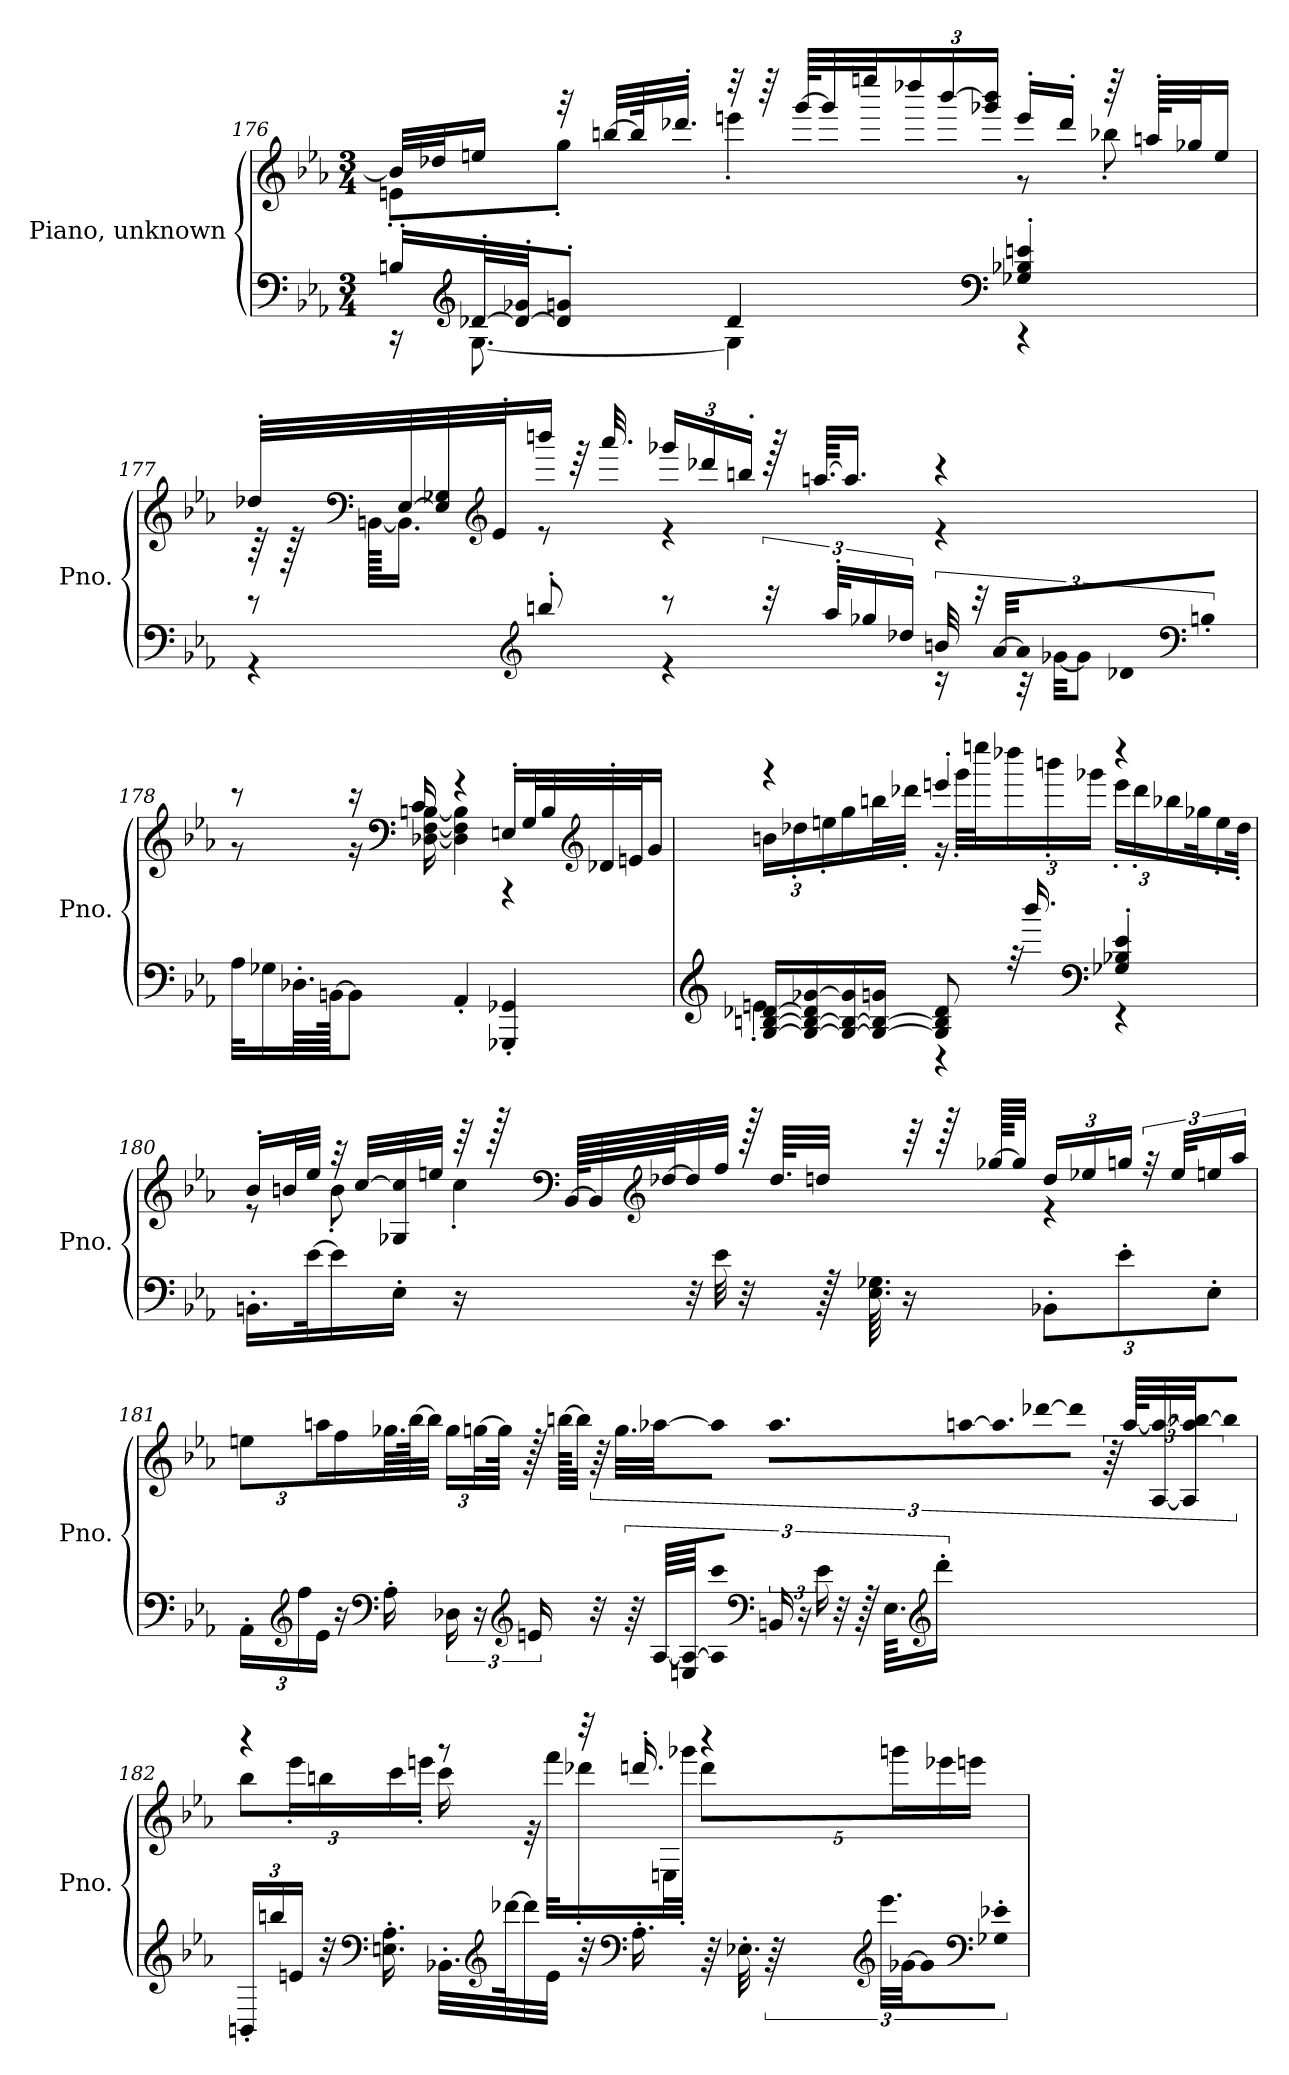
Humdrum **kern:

**kern	**kern
*part1	*part1
*staff2	*staff1
*I"Piano, unknown	*
*I'Pno.	*
!!LO:PB:g=z
*clefF4	*clefG2
*k[b-e-a-]	*k[b-e-a-]
*M3/4	*M3/4
=176	=176
*^	*^
16Bn'/LL	16r	32b/LLL]	8en'\L
.	.	32dd-X/J	.
*clefG2	*	*	*
[32d-X'/L	[8.G\	16een/JJ	.
32d-/_' 32g-X/'JJ	.	.	.
8d-/]' 8gn/'J	.	32r	8gg'\J
.	.	[32bbn/LLL	.
.	.	64bb/K]	.
.	.	32.ddd-X'/JJJ	.
4d-/	4G\]	32r	4eeen'\
.	.	64r	.
.	.	[64ggg/KLLL	.
.	.	32ggg/]	.
.	.	32eeeen/J	.
*	*	*Xbrackettup	*
.	.	24dddd-X/	.
.	.	[24bbb-/	.
.	.	24ggg-X/ 24bbb-/]JJ	.
*clefF4	*	*	*
4G-X/' 4B-X/' 4en/'	4r	16eee'/LL	8r
.	.	16ddd-'/JJ	.
.	.	64r	8bb-X'\
.	.	64aan'/KLLL	.
.	.	32gg-X/J	.
.	.	16ee/JJ	.
!!LO:LB:g=z	!!
=177	=177	=177	=177
8r	4r	32dd-X'/LLL	64r
.	.	.	128r
*	*	*clefF4	*
.	.	.	[128BBn\KKKLL
.	.	[32E-/	16.BB\JJ]
.	.	32E-/] 32G-X/	.
*	*	*clefG2	*
.	.	32e-'/J	.
*clefG2	*	*	*
8bbn'/	.	16bbbn/JJ	8r
.	.	64r	.
.	.	32.aaa-/	.
8r	4r	24ggg-X/LL	4r
.	.	24ddd-X/	.
.	.	24bbn'/JJ	.
48r	.	128r	.
.	.	[64.aan/KKLL	.
48aa-'/KLL	.	.	.
.	.	16.aa/JJ]	.
24gg-X/	.	.	.
24dd-X/JJ	.	.	.
48bn/	16r	4r	4r
48r	.	.	.
[48a-/KLL	.	.	.
16a-/]	32r	.	.
.	[32g-X\KKL	.	.
16d-X/	8g-\J]	.	.
*clefF4	*	*	*
16Bn'/JJ	.	.	.
*v	*v	*	*
!!LO:LB:g=z	!!
=178	=178	=178
32A-\KLL	8r	8r
16G-X\	.	.
64.D-X'\LL	.	.
[128BBn\JJJK	.	.
8BB\J]	16r	16r
*	*clefF4	*
.	16c/	[16D-X\ [16F\ [16Bn\
4AA-'/	4r	4D-\] 4F\] 4B\]
4GGG-X/' 4GG-X/'	16En'/LL	4r
.	32G/L	.
.	32B/	.
*	*clefG2	*
.	32d-X'/	.
.	32en/J	.
.	16g/JJ	.
!!LO:LB:g=z	!!
=179	=179	=179
*clefG2	*	*
*^	*	*
[16G/ [16Bn/ [16d-X/LL	4en'\	4r	24bn\LL
.	.	.	24dd-X'\
16G/_ 16B/_ 16d-/] [16g-X/	.	.	.
.	.	.	24een'\
16G/_ 16B/_ 16g-/]	.	.	16gg\
16G/_ 16B/_ 16gn/JJ	.	.	32bbn\L
.	.	.	32ddd-X'\JJJ
8G/] 8B/] 8d-/	4r	4eeen'/	16r
.	.	.	32ggg'\LLL
.	.	.	32eeeen\J
32r	.	.	24dddd-X\
16.bbb-/	.	.	.
.	.	.	24bbbn'\
.	.	.	24ggg-X\JJ
*clefF4	*	*	*
4G-X/' 4B-X/' 4e/'	4r	4r	24eee'\LL
.	.	.	24ddd-'\
.	.	.	24bb-X\
.	.	.	32gg-X\K
.	.	.	16ee'\
.	.	.	32dd-'\JJk
*v	*v	*	*
!!LO:LB:g=z	!!
=180	=180	=180
16.BBn'\LL	16b-'/LL	8r
.	32bn/L	.
[32e-\K	32ee-/JJJ	.
16e-\]	32r	8b'\
.	[32cc/LLL	.
16E-'\JJ	32G-X/ 32cc/]	.
.	32een/JJJ	.
16r	64r	4cc'\
.	128r	.
*	*clefF4	*
.	[128BB-/KLLLL	.
.	64BB-/]	.
*	*clefG2	*
.	[64dd-X/J	.
32r	32dd-/]	.
32e-\	32ff/JJJ	.
32r	128r	.
.	64.dd-/KLLL	.
128r	32ddn/JJJ	.
64.E-\ 64.G-X\	.	.
16r	64r	.
.	128r	.
.	[128gg-X/KKLLL	.
.	32gg-/JJJ]	.
*Xbrackettup	*	*
12BB-X'\L	24dd/LL	4r
.	24ee-X/	.
12e-'\	24ggn/JJ	.
*	*brackettup	*
.	48r	.
.	48ee-/KLL	.
12E-'\J	24een/	.
.	24aa-/JJ	.
*	*v	*v
!!LO:LB:g=z
=181	=181
*	*Xbrackettup
24AA-'\LL	12een\L
*clefG2	*
24ff\	.
24e-\JJ	24aan\L
16r	16ff\
*clefF4	*
16A-'\	64.gg-X\LL
.	[128bb-\JK
.	32bb-\JJJ]
*brackettup	*
24D-X\	24gg-\LL
24r	[48ggn\L
.	64gg\JJJk]
.	128r
*clefG2	*
24en/	.
.	[128bbn\KKLLL
.	32bb\JJJ]
*	*brackettup
32r	96r
.	48.gg\LLL
96r	.
[96A-/LLLL	[48aa-X\J
96En/ 96A-/_JJ	.
16A-/] 16ccc/JJ	16aa-\JJ]
*clefF4	*
24BBn/	32.aa-\LLL
24r	.
.	[64aan\L
.	64.aa\]
24e\	.
.	[128ddd-X\JK
.	32ddd-\JJJ]
32r	96r
.	[96aa/KLLL
.	[48A-/ 48aa/_
128r	.
64.E\KKLL	.
.	48A-/] 48aa/] [48bb-X/J
*clefG2	*
16ddd'\JJ	16bb-/JJ]
!!LO:PB:g=z
=182	=182
*	*^
*Xbrackettup	*	*Xbrackettup
24BBn'/LL	4r	12bb-\L
24bbn/	.	.
24en/JJ	.	24eee-'\L
32r	.	24bbn\
*clefF4	*	*
16.En\' 16.A-\'	.	.
.	.	24ccc\
.	.	24eeen'\JJ
32.BB-X'\LLL	8r	16ccc\
*clefG2	*	*
[64ddd-X\K	.	.
32ddd-\]	.	32r
32e\JJJ	.	32fff\KLL
32r	32r	16ddd-X'\
*clefF4	*	*
16.A-'\	16.dddn'/	.
.	.	32En\L
.	.	32ggg-X'\JJJ
64r	4r	10ddd\L
32.E-X'\	.	.
*brackettup	*	*
96r	.	.
*clefG2	*	*
48.eee-\LLL	.	.
.	.	20gggn\L
[48g-X\J	.	.
16g-\]	.	.
.	.	20eee-X\
*clefF4	*	*
16G-X\' 16e-X\'JJ	.	.
.	.	20eeen\JJ
*	*v	*v
=	=
*-	*-
